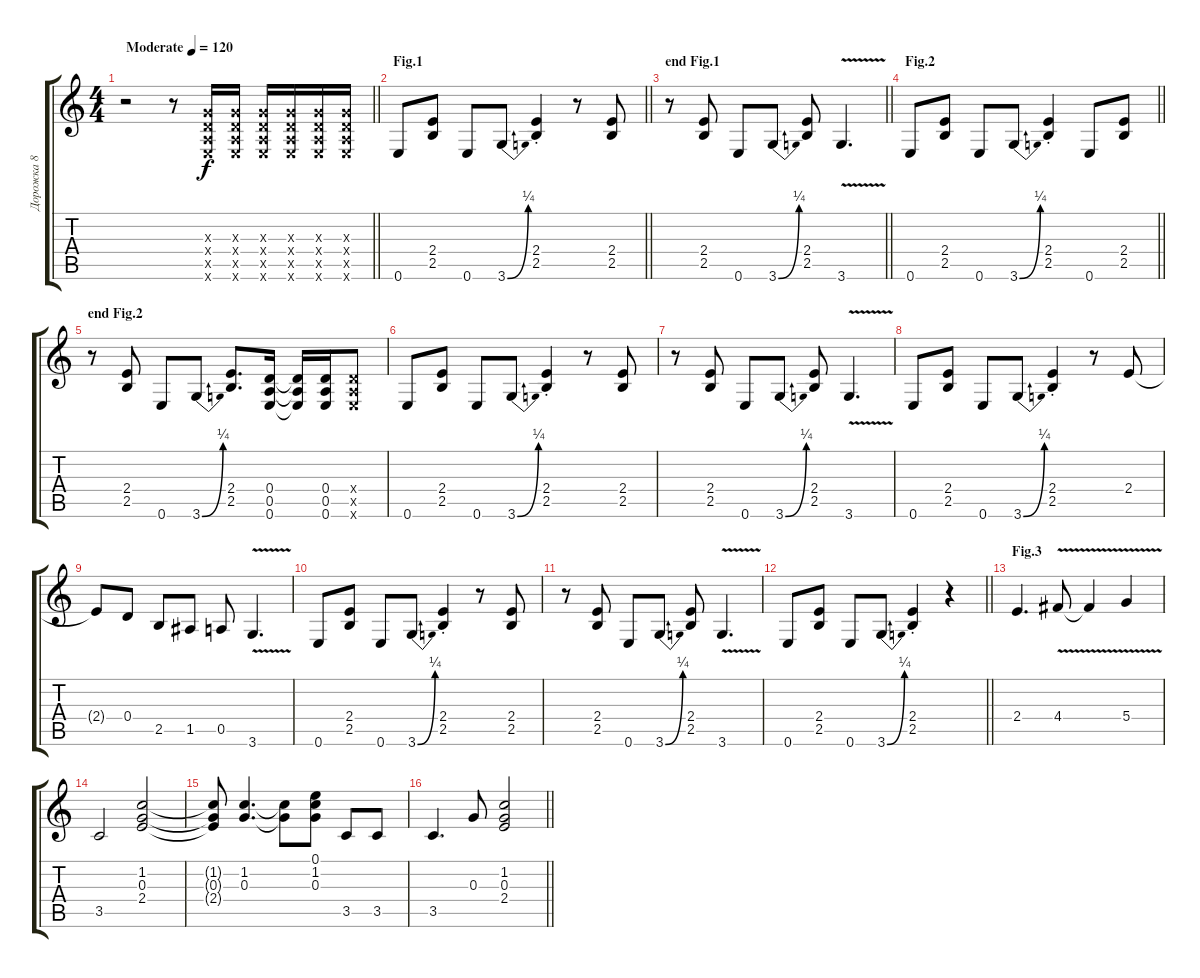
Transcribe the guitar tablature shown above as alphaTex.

\track ("Дорожка 8" "Дорожка 8") {instrument electricguitarjazz}
\staff {score tabs}
\tuning (E4 B3 G3 D3 A2 E2) {hide}
\ts (4 4)
\tempo (120 "Moderate")
\clef g2
\barLineRight lightlight
\ks c
r.2{dy f instrument electricguitarjazz} r.8 (0.3{x} 0.4{x} 0.5{x} 0.6{x}).16 (0.3{x} 0.4{x} 0.5{x} 0.6{x}).16 (0.3{x} 0.4{x} 0.5{x} 0.6{x}).16 (0.3{x} 0.4{x} 0.5{x} 0.6{x}).16 (0.3{x} 0.4{x} 0.5{x} 0.6{x}).16 (0.3{x} 0.4{x} 0.5{x} 0.6{x}).16 |
\section ("" "Fig.1")
\barLineRight lightlight
0.6.8 (2.4 2.5).8 0.6.8 3.6{be (bend 0 0 60 1)}.8 (2.4{st} 2.5{st}).4 r.8 (2.4 2.5).8 |
\section ("" "end Fig.1")
\barLineRight lightlight
r.8 (2.4 2.5).8 0.6.8 3.6{be (bend 0 0 60 1)}.8 (2.4 2.5).8 3.6{v}.4{d} |
\section ("" "Fig.2")
\barLineRight lightlight
0.6.8 (2.4 2.5).8 0.6.8 3.6{be (bend 0 0 60 1)}.8 (2.4{st} 2.5{st}).4 0.6.8 (2.4 2.5).8 |
\section ("" "end Fig.2")
r.8 (2.4 2.5).8 0.6.8 3.6{be (bend 0 0 60 1)}.8 (2.4 2.5).8{d} (0.4 0.5 0.6).16 (0.4{t} 0.5{t} 0.6{t}).16 (0.4 0.5 0.6).16 (0.4{x} 0.5{x} 0.6{x}).8 |
0.6.8 (2.4 2.5).8 0.6.8 3.6{be (bend 0 0 60 1)}.8 (2.4{st} 2.5{st}).4 r.8 (2.4 2.5).8 |
r.8 (2.4 2.5).8 0.6.8 3.6{be (bend 0 0 60 1)}.8 (2.4 2.5).8 3.6{v}.4{d} |
0.6.8 (2.4 2.5).8 0.6.8 3.6{be (bend 0 0 60 1)}.8 (2.4{st} 2.5{st}).4 r.8 2.4.8 |
2.4{t}.8 0.4.8 2.5.8 1.5.8 0.5.8 3.6{v}.4{d} |
0.6.8 (2.4 2.5).8 0.6.8 3.6{be (bend 0 0 60 1)}.8 (2.4{st} 2.5{st}).4 r.8 (2.4 2.5).8 |
r.8 (2.4 2.5).8 0.6.8 3.6{be (bend 0 0 60 1)}.8 (2.4 2.5).8 3.6{v}.4{d} |
\barLineRight lightlight
0.6.8 (2.4 2.5).8 0.6.8 3.6{be (bend 0 0 60 1)}.8 (2.4{st} 2.5{st}).4 r.4 |
\section ("" "Fig.3")
2.4.4{d} 4.4{v}.8 4.4{t}.4 5.4{v}.4 |
3.5.2 (1.2 0.3 2.4).2 |
(1.2{t} 0.3{t} 2.4{t}).8 (1.2 0.3).4{d} (1.2{t} 0.3{t}).8 (0.1 1.2 0.3).8 3.5.8 3.5.8 |
\barLineRight lightlight
3.5.4{d} 0.3.8 (1.2 0.3 2.4).2
